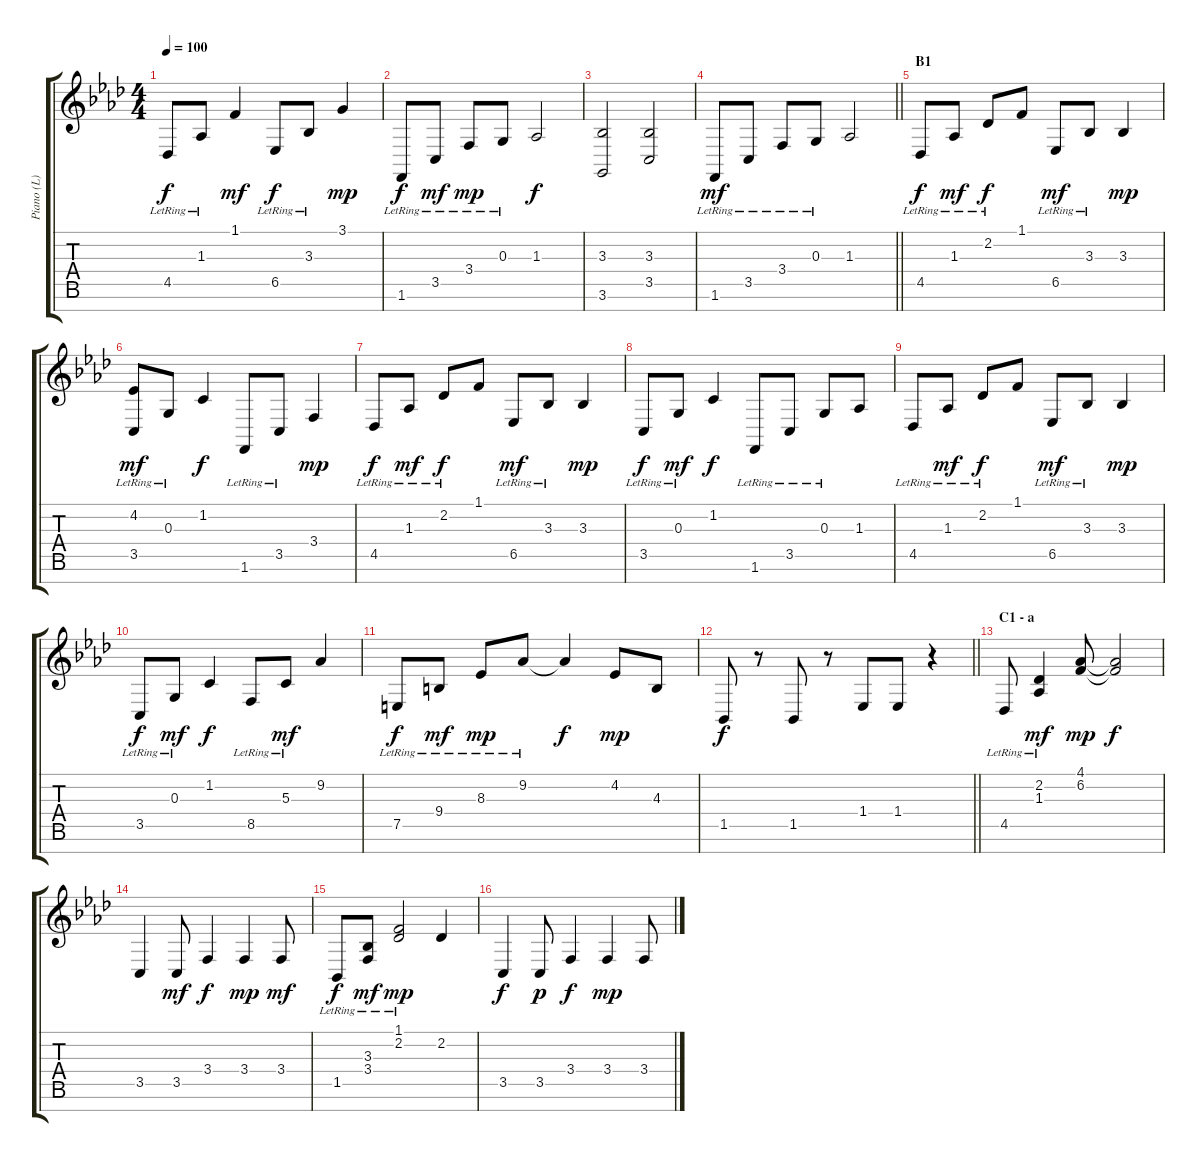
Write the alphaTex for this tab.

\track ("Piano (L)" "Piano (L)") {instrument acousticgrandpiano}
\staff {score tabs}
\tuning (E4 B3 G3 D3 A2 E2 B1) {hide}
\ts (4 4)
\tempo 100
\clef g2
\ks ab
4.5{lr}.8{dy f} 1.3{lr}.8 1.1.4{dy mf} 6.5{lr}.8{dy f} 3.3{lr}.8 3.1.4{dy mp} |
1.6{lr}.8{dy f} 3.5{lr}.8{dy mf} 3.4{lr}.8{dy mp} 0.3{lr}.8 1.3.2{dy f} |
(3.3 3.6).2 (3.3 3.5).2 |
\barLineRight lightlight
1.6{lr}.8{dy mf} 3.5{lr}.8 3.4{lr}.8 0.3{lr}.8 1.3.2 |
\section ("" "B1")
4.5{lr}.8{dy f} 1.3{lr}.8{dy mf} 2.2{lr}.8{dy f} 1.1.8 6.5{lr}.8{dy mf} 3.3{lr}.8 3.3.4{dy mp} |
(4.2{lr} 3.5{lr}).8{dy mf} 0.3{lr}.8 1.2.4{dy f} 1.6{lr}.8 3.5{lr}.8 3.4.4{dy mp} |
4.5{lr}.8{dy f} 1.3{lr}.8{dy mf} 2.2{lr}.8{dy f} 1.1.8 6.5{lr}.8{dy mf} 3.3{lr}.8 3.3.4{dy mp} |
3.5{lr}.8{dy f} 0.3{lr}.8{dy mf} 1.2.4{dy f} 1.6{lr}.8 3.5{lr}.8 0.3{lr}.8 1.3.8 |
4.5{lr}.8 1.3{lr}.8{dy mf} 2.2{lr}.8{dy f} 1.1.8 6.5{lr}.8{dy mf} 3.3{lr}.8 3.3.4{dy mp} |
3.5{lr}.8{dy f} 0.3{lr}.8{dy mf} 1.2.4{dy f} 8.5{lr}.8 5.3{lr}.8{dy mf} 9.2.4 |
7.5{lr}.8{dy f} 9.4{lr}.8{dy mf} 8.3{lr}.8{dy mp} 9.2{lr}.8 9.2{t}.4{dy f} 4.2.8{dy mp} 4.3.8 |
\barLineRight lightlight
1.5.8{dy f} r.8 1.5.8 r.8 1.4.8 1.4.8 r.4 |
\section ("" "C1 - a")
4.5{lr}.8 (2.2{lr} 1.3{lr}).4{dy mf} (4.1 6.2).8{dy mp} (4.1{t} 6.2{t}).2{dy f} |
3.5.4 3.5.8{dy mf} 3.4.4{dy f} 3.4.4{dy mp} 3.4.8{dy mf} |
1.5{lr}.8{dy f} (3.3{lr} 3.4{lr}).8{dy mf} (1.1 2.2{lr}).2{dy mp} 2.2.4 |
3.5.4{dy f} 3.5.8{dy p} 3.4.4{dy f} 3.4.4{dy mp} 3.4.8
